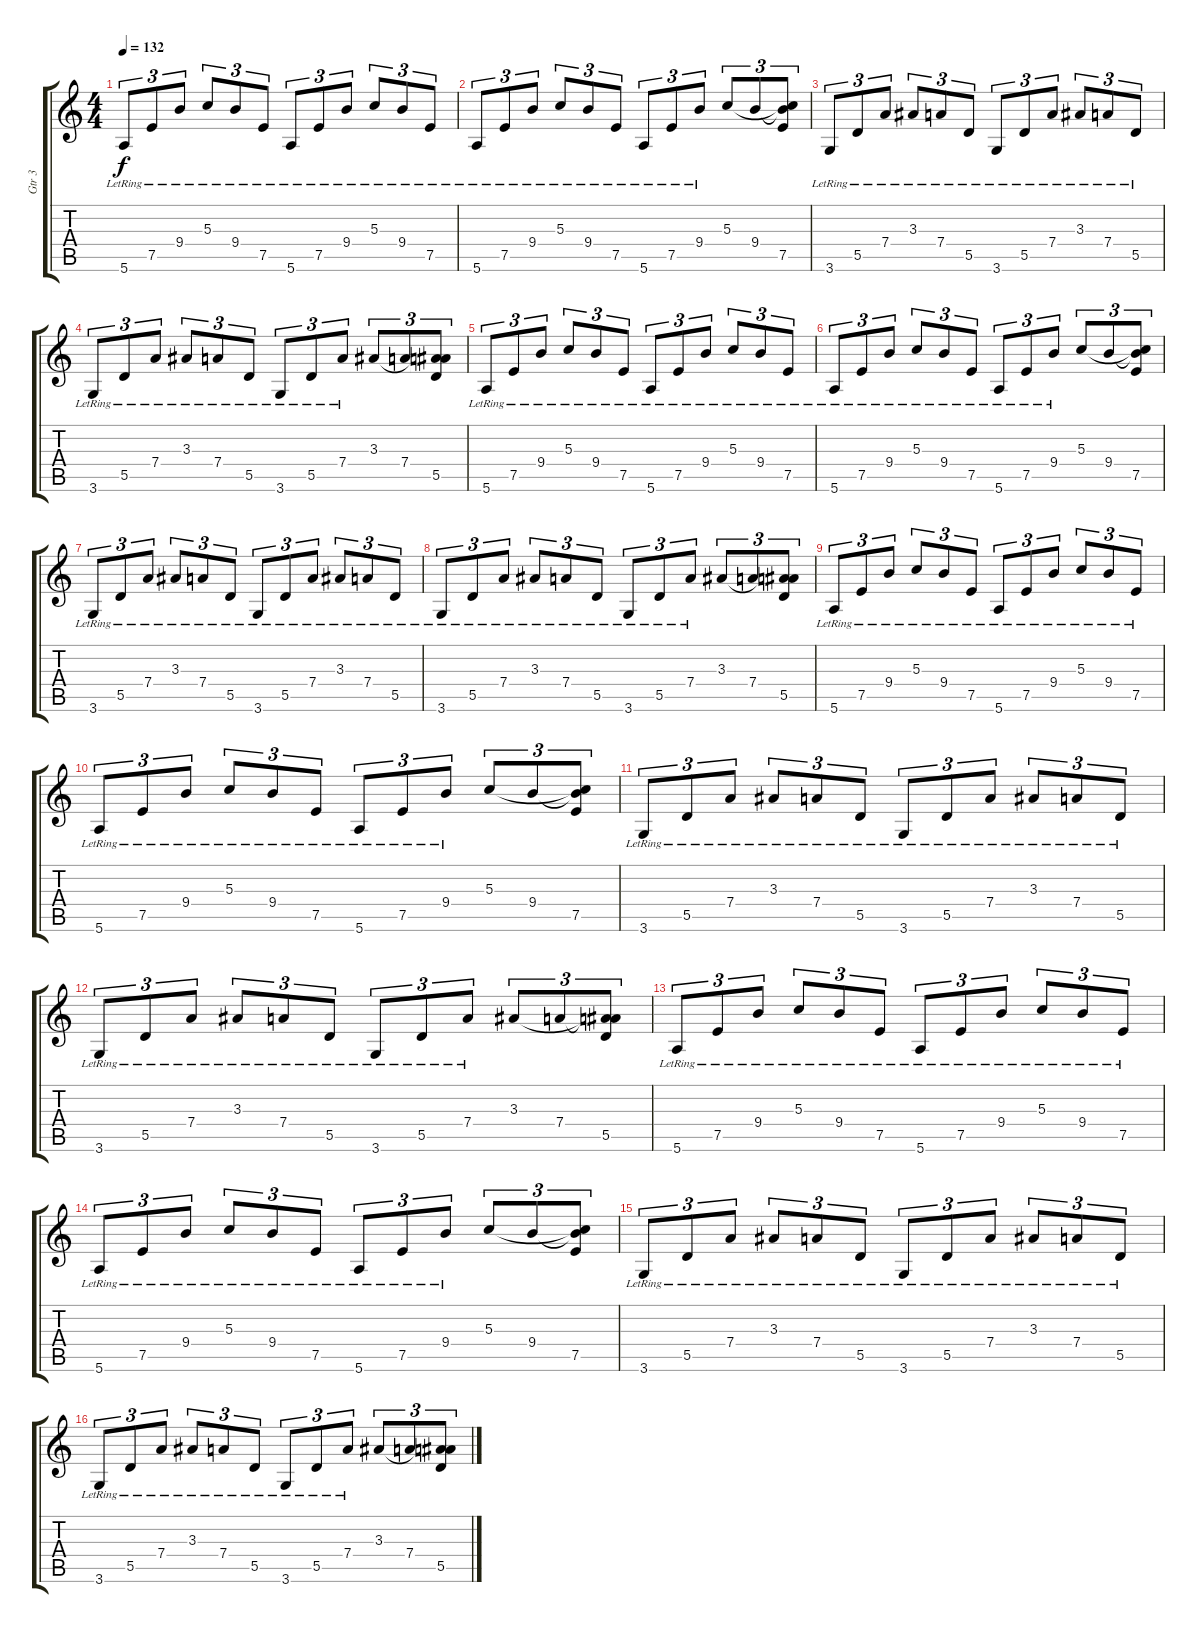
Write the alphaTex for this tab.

\track ("Gtr 3" "Gtr 3") {instrument acousticguitarnylon}
\staff {score tabs}
\tuning (E4 B3 G3 D3 A2 E2) {hide}
\ts (4 4)
\tempo 132
\clef g2
\ks c
5.6{lr}.8{tu (3 2) dy f} 7.5{lr}.8{tu (3 2)} 9.4{lr}.8{tu (3 2)} 5.3{lr}.8{tu (3 2)} 9.4{lr}.8{tu (3 2)} 7.5{lr}.8{tu (3 2)} 5.6{lr}.8{tu (3 2)} 7.5{lr}.8{tu (3 2)} 9.4{lr}.8{tu (3 2)} 5.3{lr}.8{tu (3 2)} 9.4{lr}.8{tu (3 2)} 7.5{lr}.8{tu (3 2)} |
5.6{lr}.8{tu (3 2)} 7.5{lr}.8{tu (3 2)} 9.4{lr}.8{tu (3 2)} 5.3{lr}.8{tu (3 2)} 9.4{lr}.8{tu (3 2)} 7.5{lr}.8{tu (3 2)} 5.6{lr}.8{tu (3 2)} 7.5{lr}.8{tu (3 2)} 9.4{lr}.8{tu (3 2)} 5.3.8{tu (3 2)} 9.4.8{tu (3 2)} (5.3{t} 9.4{t} 7.5).8{tu (3 2)} |
3.6{lr}.8{tu (3 2)} 5.5{lr}.8{tu (3 2)} 7.4{lr}.8{tu (3 2)} 3.3{lr}.8{tu (3 2)} 7.4{lr}.8{tu (3 2)} 5.5{lr}.8{tu (3 2)} 3.6{lr}.8{tu (3 2)} 5.5{lr}.8{tu (3 2)} 7.4{lr}.8{tu (3 2)} 3.3{lr}.8{tu (3 2)} 7.4{lr}.8{tu (3 2)} 5.5{lr}.8{tu (3 2)} |
3.6{lr}.8{tu (3 2)} 5.5{lr}.8{tu (3 2)} 7.4{lr}.8{tu (3 2)} 3.3{lr}.8{tu (3 2)} 7.4{lr}.8{tu (3 2)} 5.5{lr}.8{tu (3 2)} 3.6{lr}.8{tu (3 2)} 5.5{lr}.8{tu (3 2)} 7.4{lr}.8{tu (3 2)} 3.3.8{tu (3 2)} 7.4.8{tu (3 2)} (3.3{t} 7.4{t} 5.5).8{tu (3 2)} |
5.6{lr}.8{tu (3 2)} 7.5{lr}.8{tu (3 2)} 9.4{lr}.8{tu (3 2)} 5.3{lr}.8{tu (3 2)} 9.4{lr}.8{tu (3 2)} 7.5{lr}.8{tu (3 2)} 5.6{lr}.8{tu (3 2)} 7.5{lr}.8{tu (3 2)} 9.4{lr}.8{tu (3 2)} 5.3{lr}.8{tu (3 2)} 9.4{lr}.8{tu (3 2)} 7.5{lr}.8{tu (3 2)} |
5.6{lr}.8{tu (3 2)} 7.5{lr}.8{tu (3 2)} 9.4{lr}.8{tu (3 2)} 5.3{lr}.8{tu (3 2)} 9.4{lr}.8{tu (3 2)} 7.5{lr}.8{tu (3 2)} 5.6{lr}.8{tu (3 2)} 7.5{lr}.8{tu (3 2)} 9.4{lr}.8{tu (3 2)} 5.3.8{tu (3 2)} 9.4.8{tu (3 2)} (5.3{t} 9.4{t} 7.5).8{tu (3 2)} |
3.6{lr}.8{tu (3 2)} 5.5{lr}.8{tu (3 2)} 7.4{lr}.8{tu (3 2)} 3.3{lr}.8{tu (3 2)} 7.4{lr}.8{tu (3 2)} 5.5{lr}.8{tu (3 2)} 3.6{lr}.8{tu (3 2)} 5.5{lr}.8{tu (3 2)} 7.4{lr}.8{tu (3 2)} 3.3{lr}.8{tu (3 2)} 7.4{lr}.8{tu (3 2)} 5.5{lr}.8{tu (3 2)} |
3.6{lr}.8{tu (3 2)} 5.5{lr}.8{tu (3 2)} 7.4{lr}.8{tu (3 2)} 3.3{lr}.8{tu (3 2)} 7.4{lr}.8{tu (3 2)} 5.5{lr}.8{tu (3 2)} 3.6{lr}.8{tu (3 2)} 5.5{lr}.8{tu (3 2)} 7.4{lr}.8{tu (3 2)} 3.3.8{tu (3 2)} 7.4.8{tu (3 2)} (3.3{t} 7.4{t} 5.5).8{tu (3 2)} |
5.6{lr}.8{tu (3 2)} 7.5{lr}.8{tu (3 2)} 9.4{lr}.8{tu (3 2)} 5.3{lr}.8{tu (3 2)} 9.4{lr}.8{tu (3 2)} 7.5{lr}.8{tu (3 2)} 5.6{lr}.8{tu (3 2)} 7.5{lr}.8{tu (3 2)} 9.4{lr}.8{tu (3 2)} 5.3{lr}.8{tu (3 2)} 9.4{lr}.8{tu (3 2)} 7.5{lr}.8{tu (3 2)} |
5.6{lr}.8{tu (3 2)} 7.5{lr}.8{tu (3 2)} 9.4{lr}.8{tu (3 2)} 5.3{lr}.8{tu (3 2)} 9.4{lr}.8{tu (3 2)} 7.5{lr}.8{tu (3 2)} 5.6{lr}.8{tu (3 2)} 7.5{lr}.8{tu (3 2)} 9.4{lr}.8{tu (3 2)} 5.3.8{tu (3 2)} 9.4.8{tu (3 2)} (5.3{t} 9.4{t} 7.5).8{tu (3 2)} |
3.6{lr}.8{tu (3 2)} 5.5{lr}.8{tu (3 2)} 7.4{lr}.8{tu (3 2)} 3.3{lr}.8{tu (3 2)} 7.4{lr}.8{tu (3 2)} 5.5{lr}.8{tu (3 2)} 3.6{lr}.8{tu (3 2)} 5.5{lr}.8{tu (3 2)} 7.4{lr}.8{tu (3 2)} 3.3{lr}.8{tu (3 2)} 7.4{lr}.8{tu (3 2)} 5.5{lr}.8{tu (3 2)} |
3.6{lr}.8{tu (3 2)} 5.5{lr}.8{tu (3 2)} 7.4{lr}.8{tu (3 2)} 3.3{lr}.8{tu (3 2)} 7.4{lr}.8{tu (3 2)} 5.5{lr}.8{tu (3 2)} 3.6{lr}.8{tu (3 2)} 5.5{lr}.8{tu (3 2)} 7.4{lr}.8{tu (3 2)} 3.3.8{tu (3 2)} 7.4.8{tu (3 2)} (3.3{t} 7.4{t} 5.5).8{tu (3 2)} |
5.6{lr}.8{tu (3 2)} 7.5{lr}.8{tu (3 2)} 9.4{lr}.8{tu (3 2)} 5.3{lr}.8{tu (3 2)} 9.4{lr}.8{tu (3 2)} 7.5{lr}.8{tu (3 2)} 5.6{lr}.8{tu (3 2)} 7.5{lr}.8{tu (3 2)} 9.4{lr}.8{tu (3 2)} 5.3{lr}.8{tu (3 2)} 9.4{lr}.8{tu (3 2)} 7.5{lr}.8{tu (3 2)} |
5.6{lr}.8{tu (3 2)} 7.5{lr}.8{tu (3 2)} 9.4{lr}.8{tu (3 2)} 5.3{lr}.8{tu (3 2)} 9.4{lr}.8{tu (3 2)} 7.5{lr}.8{tu (3 2)} 5.6{lr}.8{tu (3 2)} 7.5{lr}.8{tu (3 2)} 9.4{lr}.8{tu (3 2)} 5.3.8{tu (3 2)} 9.4.8{tu (3 2)} (5.3{t} 9.4{t} 7.5).8{tu (3 2)} |
3.6{lr}.8{tu (3 2)} 5.5{lr}.8{tu (3 2)} 7.4{lr}.8{tu (3 2)} 3.3{lr}.8{tu (3 2)} 7.4{lr}.8{tu (3 2)} 5.5{lr}.8{tu (3 2)} 3.6{lr}.8{tu (3 2)} 5.5{lr}.8{tu (3 2)} 7.4{lr}.8{tu (3 2)} 3.3{lr}.8{tu (3 2)} 7.4{lr}.8{tu (3 2)} 5.5{lr}.8{tu (3 2)} |
3.6{lr}.8{tu (3 2)} 5.5{lr}.8{tu (3 2)} 7.4{lr}.8{tu (3 2)} 3.3{lr}.8{tu (3 2)} 7.4{lr}.8{tu (3 2)} 5.5{lr}.8{tu (3 2)} 3.6{lr}.8{tu (3 2)} 5.5{lr}.8{tu (3 2)} 7.4{lr}.8{tu (3 2)} 3.3.8{tu (3 2)} 7.4.8{tu (3 2)} (3.3{t} 7.4{t} 5.5).8{tu (3 2)}
